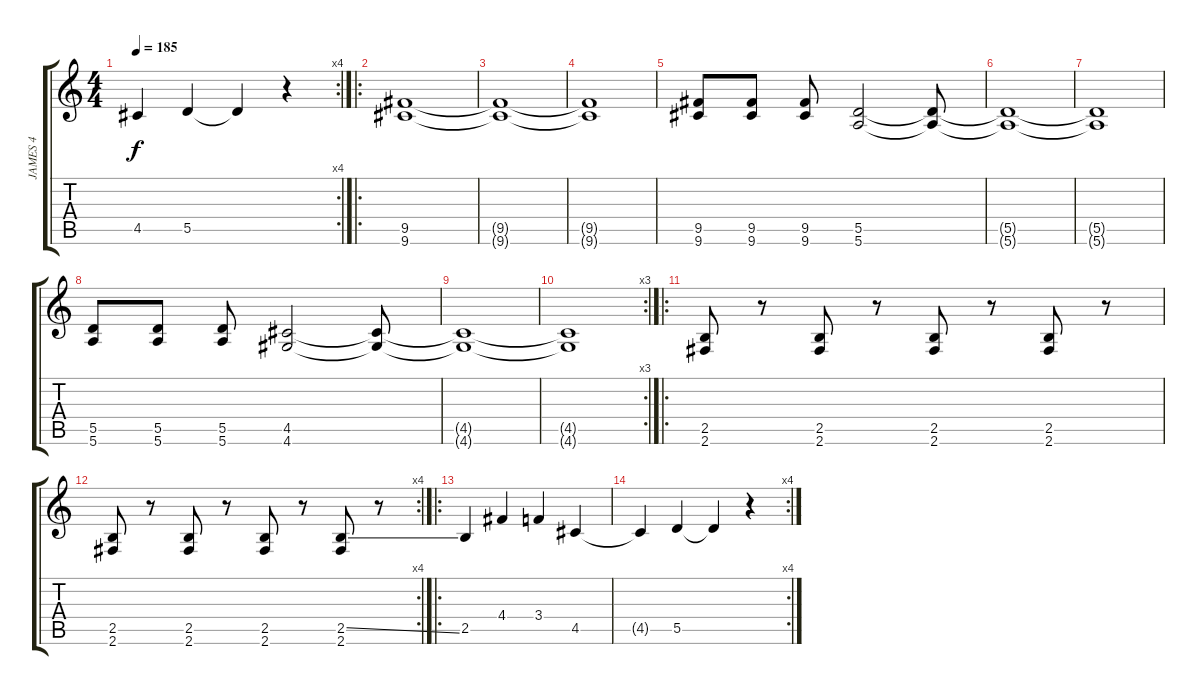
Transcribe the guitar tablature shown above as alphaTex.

\track ("JAMES 4  " "JAMES 4  ") {instrument distortionguitar}
\staff {score tabs}
\tuning (E4 B3 G3 D3 A2 E2) {hide}
\rc 4
\ts (4 4)
\tempo 185
\clef g2
\ks c
4.5{t}.4{dy f} 5.5.4 5.5{t}.4 r.4 |
\ro
(9.5 9.6).1 |
(9.5{t} 9.6{t}).1 |
(9.5{t} 9.6{t}).1 |
(9.5 9.6).8 (9.5 9.6).8 (9.5 9.6).8 (5.5 5.6).2 (5.5{t} 5.6{t}).8 |
(5.5{t} 5.6{t}).1 |
(5.5{t} 5.6{t}).1 |
(5.5 5.6).8 (5.5 5.6).8 (5.5 5.6).8 (4.5 4.6).2 (4.5{t} 4.6{t}).8 |
(4.5{t} 4.6{t}).1 |
\rc 3
(4.5{t} 4.6{t}).1 |
\ro
(2.5 2.6).8 r.8 (2.5 2.6).8 r.8 (2.5 2.6).8 r.8 (2.5 2.6).8 r.8 |
\rc 4
(2.5 2.6).8 r.8 (2.5 2.6).8 r.8 (2.5 2.6).8 r.8 (2.5{ss} 2.6).8 r.8 |
\ro
2.5.4 4.4.4 3.4.4 4.5.4 |
\rc 4
4.5{t}.4 5.5.4 5.5{t}.4 r.4
